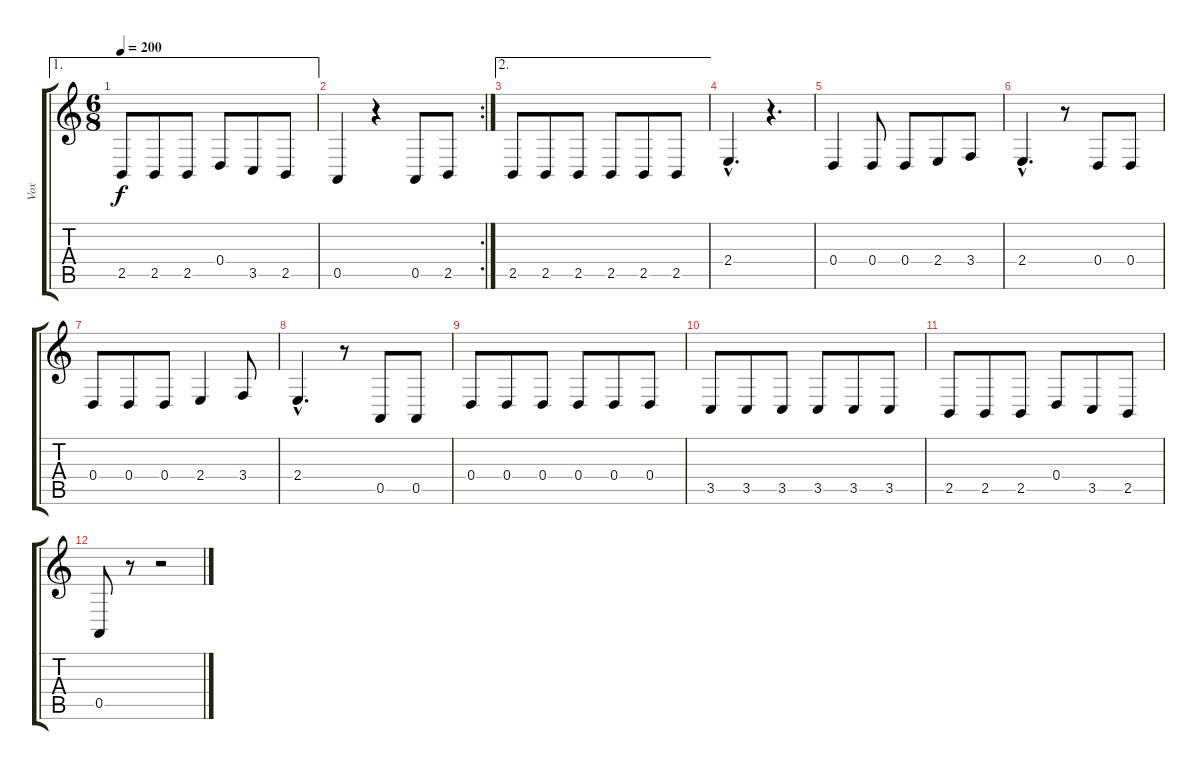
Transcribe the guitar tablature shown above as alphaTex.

\track ("Vox" "Vox") {instrument oboe}
\staff {score tabs}
\tuning (E4 B3 G3 D3 A2 E2) {hide}
\ae 1
\ts (6 8)
\tempo 200
\clef g2
\ks c
2.5.8{dy f} 2.5.8 2.5.8 0.4.8 3.5.8 2.5.8 |
\rc 2
0.5.4 r.4 0.5.8 2.5.8 |
\ae 2
2.5.8 2.5.8 2.5.8 2.5.8 2.5.8 2.5.8 |
2.4{hac}.4{d} r.4{d} |
0.4.4 0.4.8 0.4.8 2.4.8 3.4.8 |
2.4{hac}.4{d} r.8 0.4.8 0.4.8 |
0.4.8 0.4.8 0.4.8 2.4.4 3.4.8 |
2.4{hac}.4{d} r.8 0.5.8 0.5.8 |
0.4.8 0.4.8 0.4.8 0.4.8 0.4.8 0.4.8 |
3.5.8 3.5.8 3.5.8 3.5.8 3.5.8 3.5.8 |
2.5.8 2.5.8 2.5.8 0.4.8 3.5.8 2.5.8 |
0.5.8 r.8 r.2
